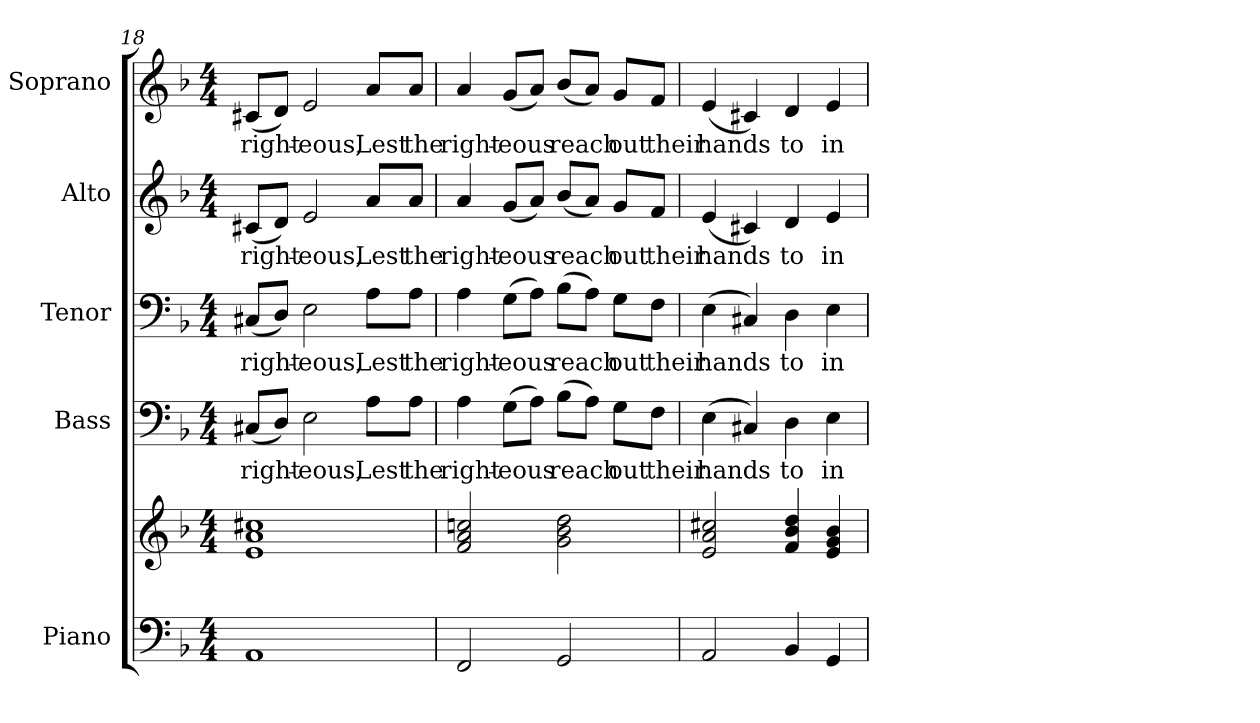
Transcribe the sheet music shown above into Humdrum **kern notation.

**kern	**kern	**kern	**text	**kern	**text	**kern	**text	**kern	**text
*part5	*part5	*part4	*part4	*part3	*part3	*part2	*part2	*part1	*part1
*staff6	*staff5	*staff4	*staff4	*staff3	*staff3	*staff2	*staff2	*staff1	*staff1
*I"Piano	*	*I"Bass	*	*I"Tenor	*	*I"Alto	*	*I"Soprano	*
*I'Pno.	*	*I'B.	*	*I'T.	*	*I'A.	*	*I'S.	*
*clefF4	*clefG2	*clefF4	*	*clefF4	*	*clefG2	*	*clefG2	*
*k[b-]	*k[b-]	*k[b-]	*	*k[b-]	*	*k[b-]	*	*k[b-]	*
*F:	*F:	*F:	*	*F:	*	*F:	*	*F:	*
*M4/4	*M4/4	*M4/4	*	*M4/4	*	*M4/4	*	*M4/4	*
=18	=18	=18	=18	=18	=18	=18	=18	=18	=18
!	!	!	!LO:LY:b:color=#000000	!	!	!	!	!	!
!	!	!	!	!	!LO:LY:b:color=#000000	!	!	!	!
!	!	!	!	!	!	!	!LO:LY:b:color=#000000	!	!
!	!	!	!	!	!	!	!	!	!LO:LY:b:color=#000000
1AAi	1ei 1ai 1cc#Xi	(8C#Xi/L	right-	(8C#Xi/L	right-	(8c#Xi/L	right-	(8c#Xi/L	right-
.	.	8Di/J)	.	8Di/J)	.	8di/J)	.	8di/J)	.
!	!	!	!LO:LY:b:color=#000000	!	!	!	!	!	!
!	!	!	!	!	!LO:LY:b:color=#000000	!	!	!	!
!	!	!	!	!	!	!	!LO:LY:b:color=#000000	!	!
!	!	!	!	!	!	!	!	!	!LO:LY:b:color=#000000
.	.	2Ei\	-eous,	2Ei\	-eous,	2ei/	-eous,	2ei/	-eous,
!	!	!	!LO:LY:b:color=#000000	!	!	!	!	!	!
!	!	!	!	!	!LO:LY:b:color=#000000	!	!	!	!
!	!	!	!	!	!	!	!LO:LY:b:color=#000000	!	!
!	!	!	!	!	!	!	!	!	!LO:LY:b:color=#000000
.	.	8Ai\L	Lest	8Ai\L	Lest	8ai/L	Lest	8ai/L	Lest
!	!	!	!LO:LY:b:color=#000000	!	!	!	!	!	!
!	!	!	!	!	!LO:LY:b:color=#000000	!	!	!	!
!	!	!	!	!	!	!	!LO:LY:b:color=#000000	!	!
!	!	!	!	!	!	!	!	!	!LO:LY:b:color=#000000
.	.	8Ai\J	the	8Ai\J	the	8ai/J	the	8ai/J	the
!!LO:PB:g=z
=19	=19	=19	=19	=19	=19	=19	=19	=19	=19
!	!	!	!LO:LY:b:color=#000000	!	!	!	!	!	!
!	!	!	!	!	!LO:LY:b:color=#000000	!	!	!	!
!	!	!	!	!	!	!	!LO:LY:b:color=#000000	!	!
!	!	!	!	!	!	!	!	!	!LO:LY:b:color=#000000
2FFi/	2fi/ 2ai 2ccni	4Ai\	right-	4Ai\	right-	4ai/	right-	4ai/	right-
!	!	!	!LO:LY:b:color=#000000	!	!	!	!	!	!
!	!	!	!	!	!LO:LY:b:color=#000000	!	!	!	!
!	!	!	!	!	!	!	!LO:LY:b:color=#000000	!	!
!	!	!	!	!	!	!	!	!	!LO:LY:b:color=#000000
.	.	(8Gi\L	-eous	(8Gi\L	-eous	(8gi/L	-eous	(8gi/L	-eous
.	.	8Ai\J)	.	8Ai\J)	.	8ai/J)	.	8ai/J)	.
!	!	!	!LO:LY:b:color=#000000	!	!	!	!	!	!
!	!	!	!	!	!LO:LY:b:color=#000000	!	!	!	!
!	!	!	!	!	!	!	!LO:LY:b:color=#000000	!	!
!	!	!	!	!	!	!	!	!	!LO:LY:b:color=#000000
2GGi/	2gi\ 2b-i 2ddi	(8B-i\L	reach	(8B-i\L	reach	(8b-i/L	reach	(8b-i/L	reach
.	.	8Ai\J)	.	8Ai\J)	.	8ai/J)	.	8ai/J)	.
!	!	!	!LO:LY:b:color=#000000	!	!	!	!	!	!
!	!	!	!	!	!LO:LY:b:color=#000000	!	!	!	!
!	!	!	!	!	!	!	!LO:LY:b:color=#000000	!	!
!	!	!	!	!	!	!	!	!	!LO:LY:b:color=#000000
.	.	8Gi\L	out	8Gi\L	out	8gi/L	out	8gi/L	out
!	!	!	!LO:LY:b:color=#000000	!	!	!	!	!	!
!	!	!	!	!	!LO:LY:b:color=#000000	!	!	!	!
!	!	!	!	!	!	!	!LO:LY:b:color=#000000	!	!
!	!	!	!	!	!	!	!	!	!LO:LY:b:color=#000000
.	.	8Fi\J	their	8Fi\J	their	8fi/J	their	8fi/J	their
=20	=20	=20	=20	=20	=20	=20	=20	=20	=20
!	!	!	!LO:LY:b:color=#000000	!	!	!	!	!	!
!	!	!	!	!	!LO:LY:b:color=#000000	!	!	!	!
!	!	!	!	!	!	!	!LO:LY:b:color=#000000	!	!
!	!	!	!	!	!	!	!	!	!LO:LY:b:color=#000000
2AAi/	2ei/ 2ai 2cc#Xi	(4Ei\	hands	(4Ei\	hands	(4ei/	hands	(4ei/	hands
.	.	4C#Xi/)	.	4C#Xi/)	.	4c#Xi/)	.	4c#Xi/)	.
!	!	!	!LO:LY:b:color=#000000	!	!	!	!	!	!
!	!	!	!	!	!LO:LY:b:color=#000000	!	!	!	!
!	!	!	!	!	!	!	!LO:LY:b:color=#000000	!	!
!	!	!	!	!	!	!	!	!	!LO:LY:b:color=#000000
4BB-i/	4fi/ 4b-i 4ddi	4Di\	to	4Di\	to	4di/	to	4di/	to
!	!	!	!LO:LY:b:color=#000000	!	!	!	!	!	!
!	!	!	!	!	!LO:LY:b:color=#000000	!	!	!	!
!	!	!	!	!	!	!	!LO:LY:b:color=#000000	!	!
!	!	!	!	!	!	!	!	!	!LO:LY:b:color=#000000
4GGi/	4ei/ 4gi 4b-i	4Ei\	in-	4Ei\	in-	4ei/	in-	4ei/	in-
=	=	=	=	=	=	=	=	=	=
*-	*-	*-	*-	*-	*-	*-	*-	*-	*-
